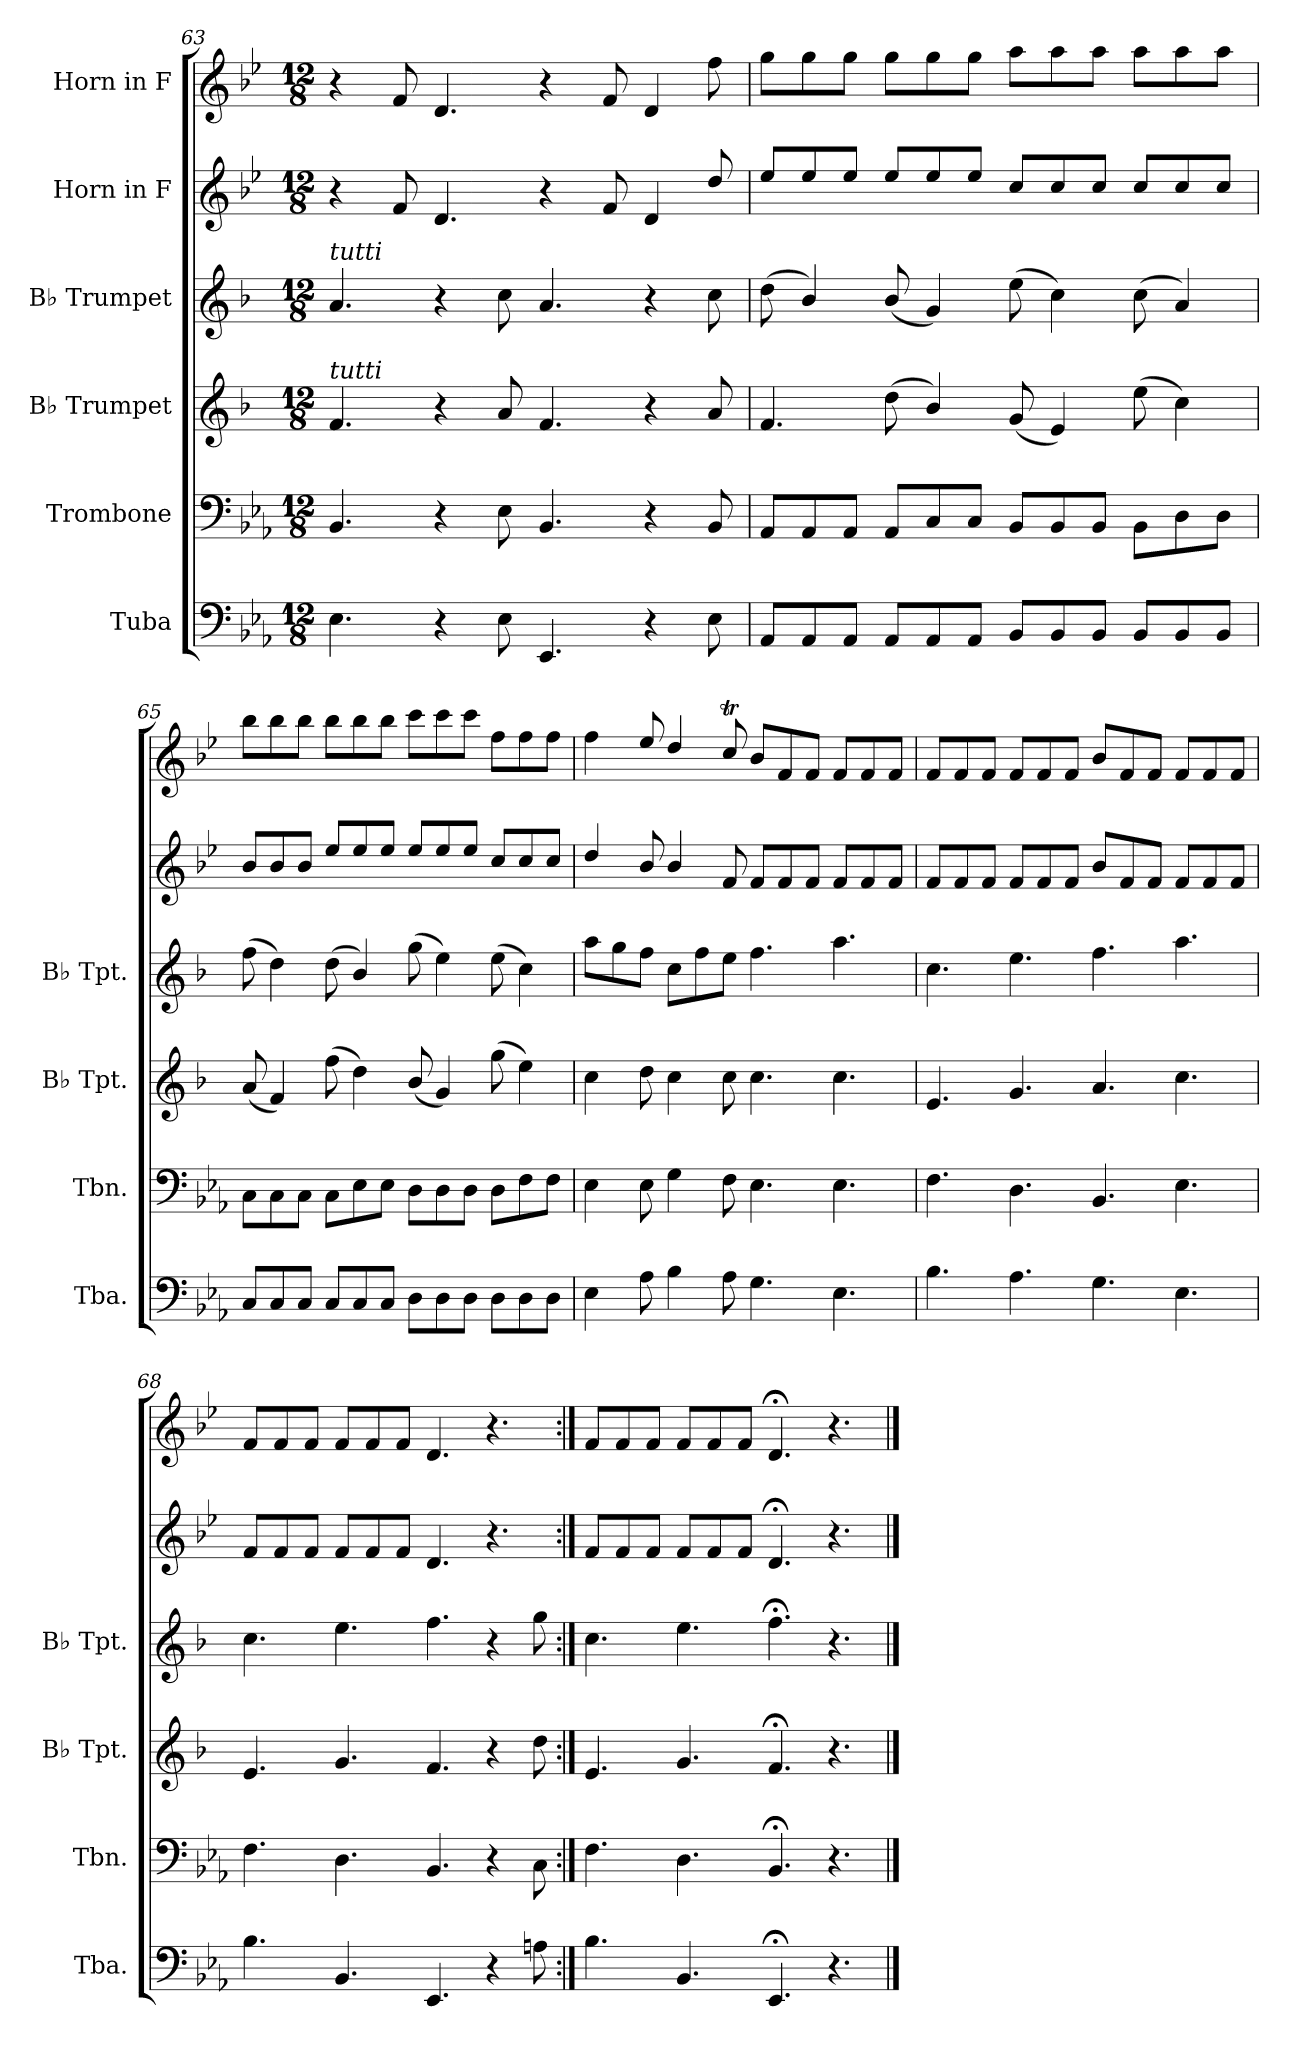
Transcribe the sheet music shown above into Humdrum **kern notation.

**kern	**kern	**kern	**kern	**kern	**kern
*part6	*part5	*part4	*part3	*part2	*part1
*staff6	*staff5	*staff4	*staff3	*staff2	*staff1
*I"Tuba	*I"Trombone	*I"B♭ Trumpet	*I"B♭ Trumpet	*I"Horn in F	*I"Horn in F
*I'Tba.	*I'Tbn.	*I'B♭ Tpt.	*I'B♭ Tpt.	*	*
*clefF4	*clefF4	*clefG2	*clefG2	*clefG2	*clefG2
*	*	*ITrd1c2	*ITrd1c2	*ITrd4c7	*ITrd4c7
*k[b-e-a-]	*k[b-e-a-]	*k[b-e-a-]	*k[b-e-a-]	*k[b-e-a-]	*k[b-e-a-]
*M12/8	*M12/8	*M12/8	*M12/8	*M12/8	*M12/8
=63	=63	=63	=63	=63	=63
!	!	!	!LO:TX:a:i:t=tutti	!	!
!	!	!LO:TX:a:i:t=tutti	!	!	!
4.E-\	4.BB-/	4.e-/	4.g/	4r	4r
.	.	.	.	8B-/	8B-/
4r	4r	4r	4r	4.G/	4.G/
8E-\	8E-\	8g/	8b-\	.	.
4.EE-/	4.BB-/	4.e-/	4.g/	4r	4r
.	.	.	.	8B-/	8B-/
4r	4r	4r	4r	4G/	4G/
8E-\	8BB-/	8g/	8b-\	8g/	8b-\
=64	=64	=64	=64	=64	=64
8AA-/L	8AA-/L	4.e-/	(>8cc\	8a-/L	8cc\L
8AA-/	8AA-/	.	4a-/)	8a-/	8cc\
8AA-/J	8AA-/J	.	.	8a-/J	8cc\J
8AA-/L	8AA-/L	(>8cc\	(<8a-/	8a-/L	8cc\L
8AA-/	8C/	4a-/)	4f/)	8a-/	8cc\
8AA-/J	8C/J	.	.	8a-/J	8cc\J
8BB-/L	8BB-/L	(<8f/	(>8dd\	8f/L	8dd\L
8BB-/	8BB-/	4d/)	4b-\)	8f/	8dd\
8BB-/J	8BB-/J	.	.	8f/J	8dd\J
8BB-/L	8BB-\L	(>8dd\	(>8b-\	8f/L	8dd\L
8BB-/	8D\	4b-\)	4g/)	8f/	8dd\
8BB-/J	8D\J	.	.	8f/J	8dd\J
=65	=65	=65	=65	=65	=65
8C/L	8C\L	(<8g/	(>8ee-\	8e-/L	8ee-\L
8C/	8C\	4e-/)	4cc\)	8e-/	8ee-\
8C/J	8C\J	.	.	8e-/J	8ee-\J
8C/L	8C\L	(>8ee-\	(>8cc\	8a-/L	8ee-\L
8C/	8E-\	4cc\)	4a-/)	8a-/	8ee-\
8C/J	8E-\J	.	.	8a-/J	8ee-\J
8D\L	8D\L	(<8a-/	(>8ff\	8a-/L	8ff\L
8D\	8D\	4f/)	4dd\)	8a-/	8ff\
8D\J	8D\J	.	.	8a-/J	8ff\J
8D\L	8D\L	(>8ff\	(>8dd\	8f/L	8b-\L
8D\	8F\	4dd\)	4b-\)	8f/	8b-\
8D\J	8F\J	.	.	8f/J	8b-\J
!!LO:LB:g=z
=66	=66	=66	=66	=66	=66
4E-\	4E-\	4b-\	8gg\L	4g/	4b-\
.	.	.	8ff\	.	.
8A-\	8E-\	8cc\	8ee-\J	8e-/	8a-/
4B-\	4G\	4b-\	8b-\L	4e-/	4g/
.	.	.	8ee-\	.	.
8A-\	8F\	8b-\	8dd\J	8B-/	8fT/
4.G\	4.E-\	4.b-\	4.ee-\	8B-/L	8e-/L
.	.	.	.	8B-/	8B-/
.	.	.	.	8B-/J	8B-/J
4.E-\	4.E-\	4.b-\	4.gg\	8B-/L	8B-/L
.	.	.	.	8B-/	8B-/
.	.	.	.	8B-/J	8B-/J
=67	=67	=67	=67	=67	=67
4.B-\	4.F\	4.d/	4.b-\	8B-/L	8B-/L
.	.	.	.	8B-/	8B-/
.	.	.	.	8B-/J	8B-/J
4.A-\	4.D\	4.f/	4.dd\	8B-/L	8B-/L
.	.	.	.	8B-/	8B-/
.	.	.	.	8B-/J	8B-/J
4.G\	4.BB-/	4.g/	4.ee-\	8e-/L	8e-/L
.	.	.	.	8B-/	8B-/
.	.	.	.	8B-/J	8B-/J
4.E-\	4.E-\	4.b-\	4.gg\	8B-/L	8B-/L
.	.	.	.	8B-/	8B-/
.	.	.	.	8B-/J	8B-/J
=68	=68	=68	=68	=68	=68
4.B-\	4.F\	4.d/	4.b-\	8B-/L	8B-/L
.	.	.	.	8B-/	8B-/
.	.	.	.	8B-/J	8B-/J
4.BB-/	4.D\	4.f/	4.dd\	8B-/L	8B-/L
.	.	.	.	8B-/	8B-/
.	.	.	.	8B-/J	8B-/J
4.EE-/	4.BB-/	4.e-/	4.ee-\	4.G/	4.G/
4r	4r	4r	4r	4.r	4.r
8An\	8C\	8cc\	8ff\	.	.
=69:|!	=69:|!	=69:|!	=69:|!	=69:|!	=69:|!
4.B-\	4.F\	4.d/	4.b-\	8B-/L	8B-/L
.	.	.	.	8B-/	8B-/
.	.	.	.	8B-/J	8B-/J
4.BB-/	4.D\	4.f/	4.dd\	8B-/L	8B-/L
.	.	.	.	8B-/	8B-/
.	.	.	.	8B-/J	8B-/J
4.EE-;</	4.BB-;</	4.e-;</	4.ee-;<\	4.G;</	4.G;</
4.r	4.r	4.r	4.r	4.r	4.r
==	==	==	==	==	==
*-	*-	*-	*-	*-	*-
